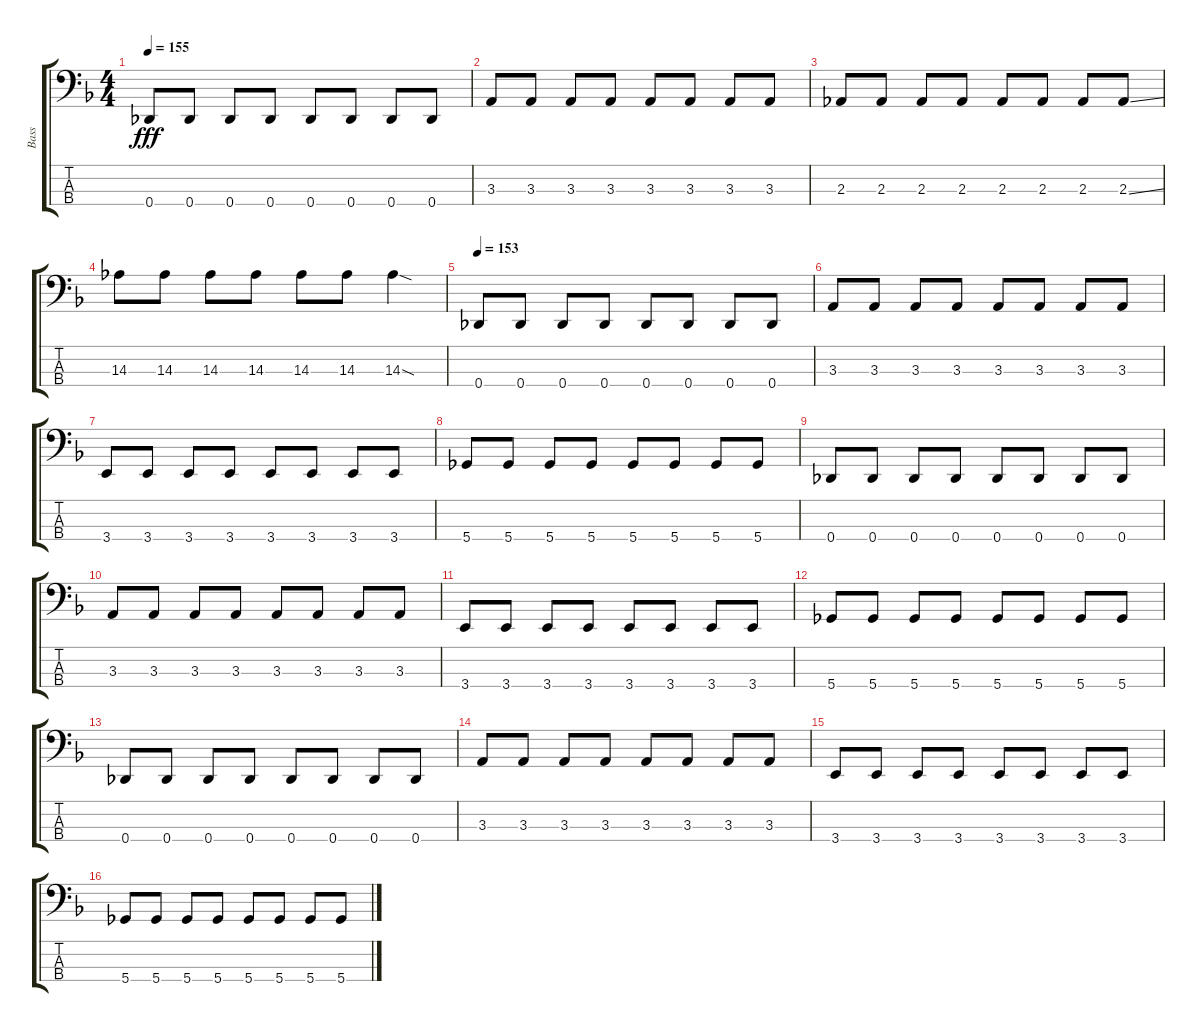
\track ("Bass" "Bass") {instrument electricbassfinger}
\staff {score tabs}
\tuning (E2 B1 Gb1 Db1) {hide}
\ts (4 4)
\tempo 155
\clef f4
\ks dminor
0.4.8{dy fff} 0.4.8 0.4.8 0.4.8 0.4.8 0.4.8 0.4.8 0.4.8 |
3.3.8 3.3.8 3.3.8 3.3.8 3.3.8 3.3.8 3.3.8 3.3.8 |
2.3.8 2.3.8 2.3.8 2.3.8 2.3.8 2.3.8 2.3.8 2.3{ss}.8 |
14.3.8 14.3.8 14.3.8 14.3.8 14.3.8 14.3.8 14.3{sod}.4 |
\tempo 153
0.4.8 0.4.8 0.4.8 0.4.8 0.4.8 0.4.8 0.4.8 0.4.8 |
3.3.8 3.3.8 3.3.8 3.3.8 3.3.8 3.3.8 3.3.8 3.3.8 |
3.4.8 3.4.8 3.4.8 3.4.8 3.4.8 3.4.8 3.4.8 3.4.8 |
5.4.8 5.4.8 5.4.8 5.4.8 5.4.8 5.4.8 5.4.8 5.4.8 |
0.4.8 0.4.8 0.4.8 0.4.8 0.4.8 0.4.8 0.4.8 0.4.8 |
3.3.8 3.3.8 3.3.8 3.3.8 3.3.8 3.3.8 3.3.8 3.3.8 |
3.4.8 3.4.8 3.4.8 3.4.8 3.4.8 3.4.8 3.4.8 3.4.8 |
5.4.8 5.4.8 5.4.8 5.4.8 5.4.8 5.4.8 5.4.8 5.4.8 |
0.4.8 0.4.8 0.4.8 0.4.8 0.4.8 0.4.8 0.4.8 0.4.8 |
3.3.8 3.3.8 3.3.8 3.3.8 3.3.8 3.3.8 3.3.8 3.3.8 |
3.4.8 3.4.8 3.4.8 3.4.8 3.4.8 3.4.8 3.4.8 3.4.8 |
5.4.8 5.4.8 5.4.8 5.4.8 5.4.8 5.4.8 5.4.8 5.4.8
